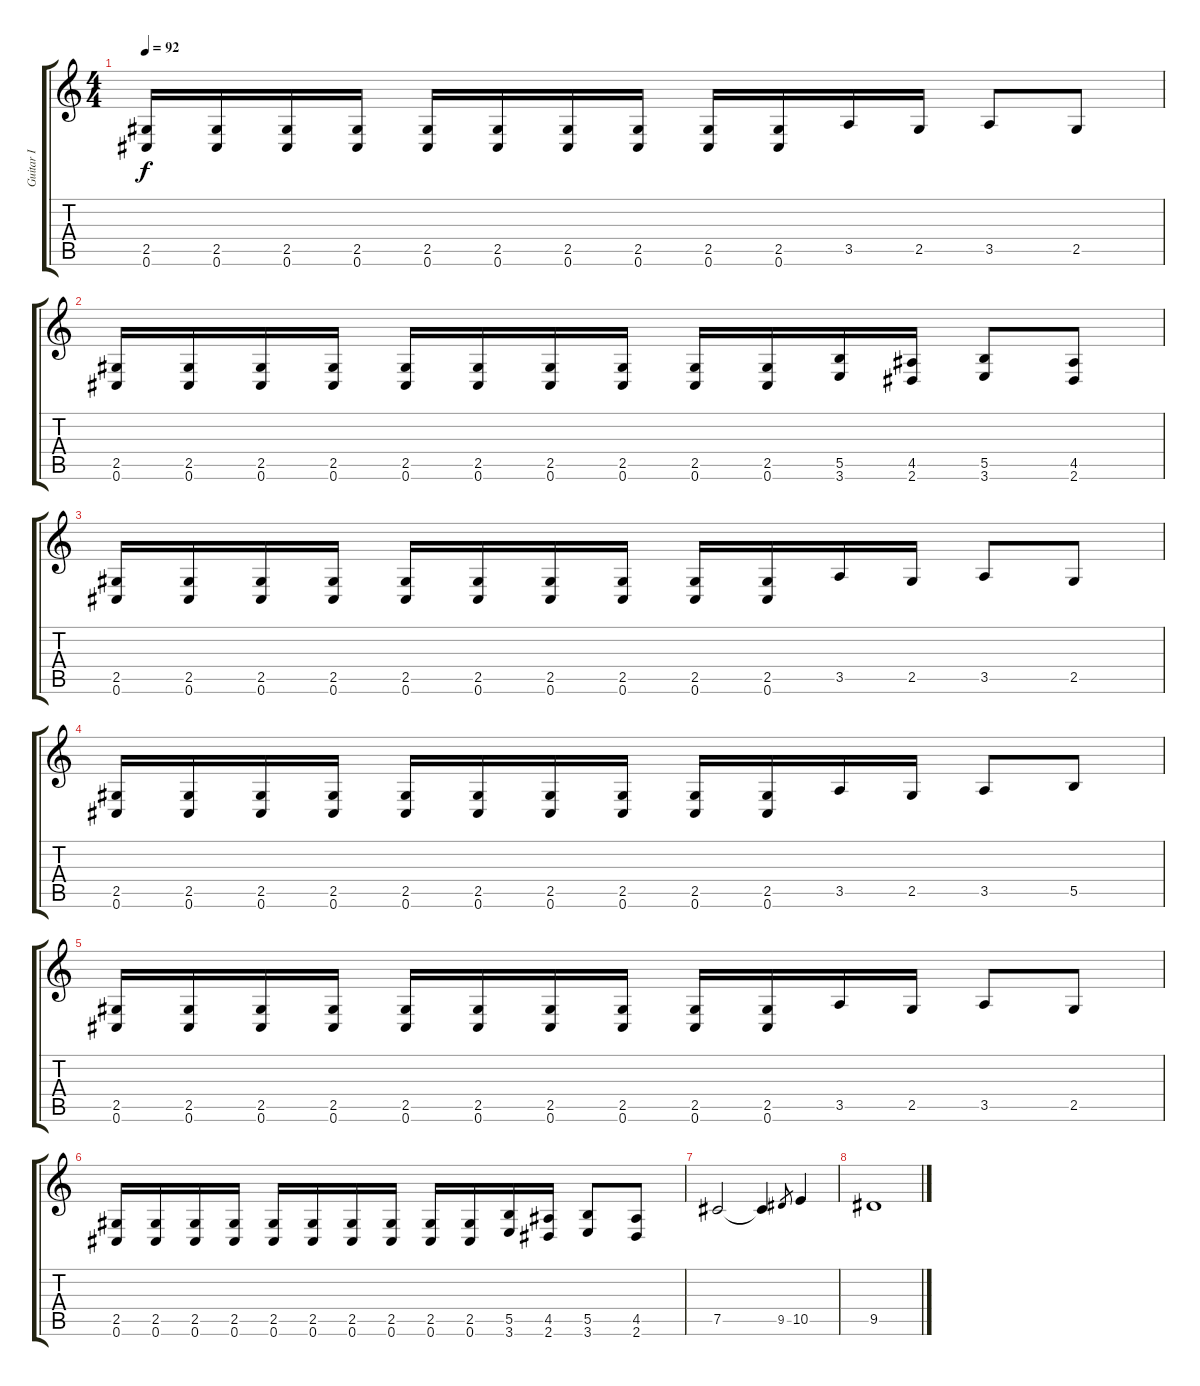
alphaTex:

\track ("Guitar I" "Guitar I") {instrument distortionguitar}
\staff {score tabs}
\tuning (Db4 Ab3 E3 B2 Gb2 Db2) {hide}
\ts (4 4)
\tempo 92
\clef g2
\ks c
(2.5 0.6).16{dy f} (2.5 0.6).16 (2.5 0.6).16 (2.5 0.6).16 (2.5 0.6).16 (2.5 0.6).16 (2.5 0.6).16 (2.5 0.6).16 (2.5 0.6).16 (2.5 0.6).16 3.5.16 2.5.16 3.5.8 2.5.8 |
(2.5 0.6).16 (2.5 0.6).16 (2.5 0.6).16 (2.5 0.6).16 (2.5 0.6).16 (2.5 0.6).16 (2.5 0.6).16 (2.5 0.6).16 (2.5 0.6).16 (2.5 0.6).16 (5.5 3.6).16 (4.5 2.6).16 (5.5 3.6).8 (4.5 2.6).8 |
(2.5 0.6).16 (2.5 0.6).16 (2.5 0.6).16 (2.5 0.6).16 (2.5 0.6).16 (2.5 0.6).16 (2.5 0.6).16 (2.5 0.6).16 (2.5 0.6).16 (2.5 0.6).16 3.5.16 2.5.16 3.5.8 2.5.8 |
(2.5 0.6).16 (2.5 0.6).16 (2.5 0.6).16 (2.5 0.6).16 (2.5 0.6).16 (2.5 0.6).16 (2.5 0.6).16 (2.5 0.6).16 (2.5 0.6).16 (2.5 0.6).16 3.5.16 2.5.16 3.5.8 5.5.8 |
(2.5 0.6).16 (2.5 0.6).16 (2.5 0.6).16 (2.5 0.6).16 (2.5 0.6).16 (2.5 0.6).16 (2.5 0.6).16 (2.5 0.6).16 (2.5 0.6).16 (2.5 0.6).16 3.5.16 2.5.16 3.5.8 2.5.8 |
(2.5 0.6).16 (2.5 0.6).16 (2.5 0.6).16 (2.5 0.6).16 (2.5 0.6).16 (2.5 0.6).16 (2.5 0.6).16 (2.5 0.6).16 (2.5 0.6).16 (2.5 0.6).16 (5.5 3.6).16 (4.5 2.6).16 (5.5 3.6).8 (4.5 2.6).8 |
7.5.2{balance 0} 7.5{t}.4 9.5.8{gr} 10.5.4 |
9.5.1
